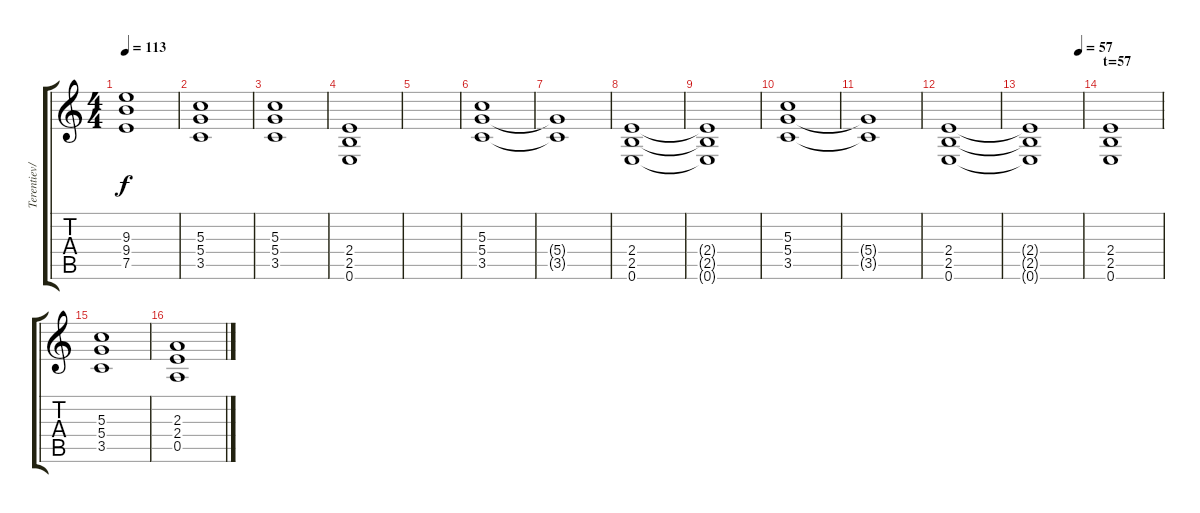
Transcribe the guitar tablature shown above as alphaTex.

\track ("Terentiev/Holstinin" "Terentiev/") {instrument distortionguitar}
\staff {score tabs}
\tuning (E4 B3 G3 D3 A2 E2) {hide}
\ts (4 4)
\tempo 113
\clef g2
\ks c
(9.3 9.4 7.5).1{dy f} |
(5.3 5.4 3.5).1 |
(5.3 5.4 3.5).1 |
(2.4 2.5 0.6).1 |
|
(5.3 5.4 3.5).1 |
(5.4{t} 3.5{t}).1 |
(2.4 2.5 0.6).1 |
(2.4{t} 2.5{t} 0.6{t}).1 |
(5.3 5.4 3.5).1 |
(5.4{t} 3.5{t}).1 |
(2.4 2.5 0.6).1 |
\tempo (57 0.9375)
(2.4{t} 2.5{t} 0.6{t}).1 |
\section ("" "t=57")
(2.4 2.5 0.6).1 |
(5.3 5.4 3.5).1 |
(2.3 2.4 0.5).1
